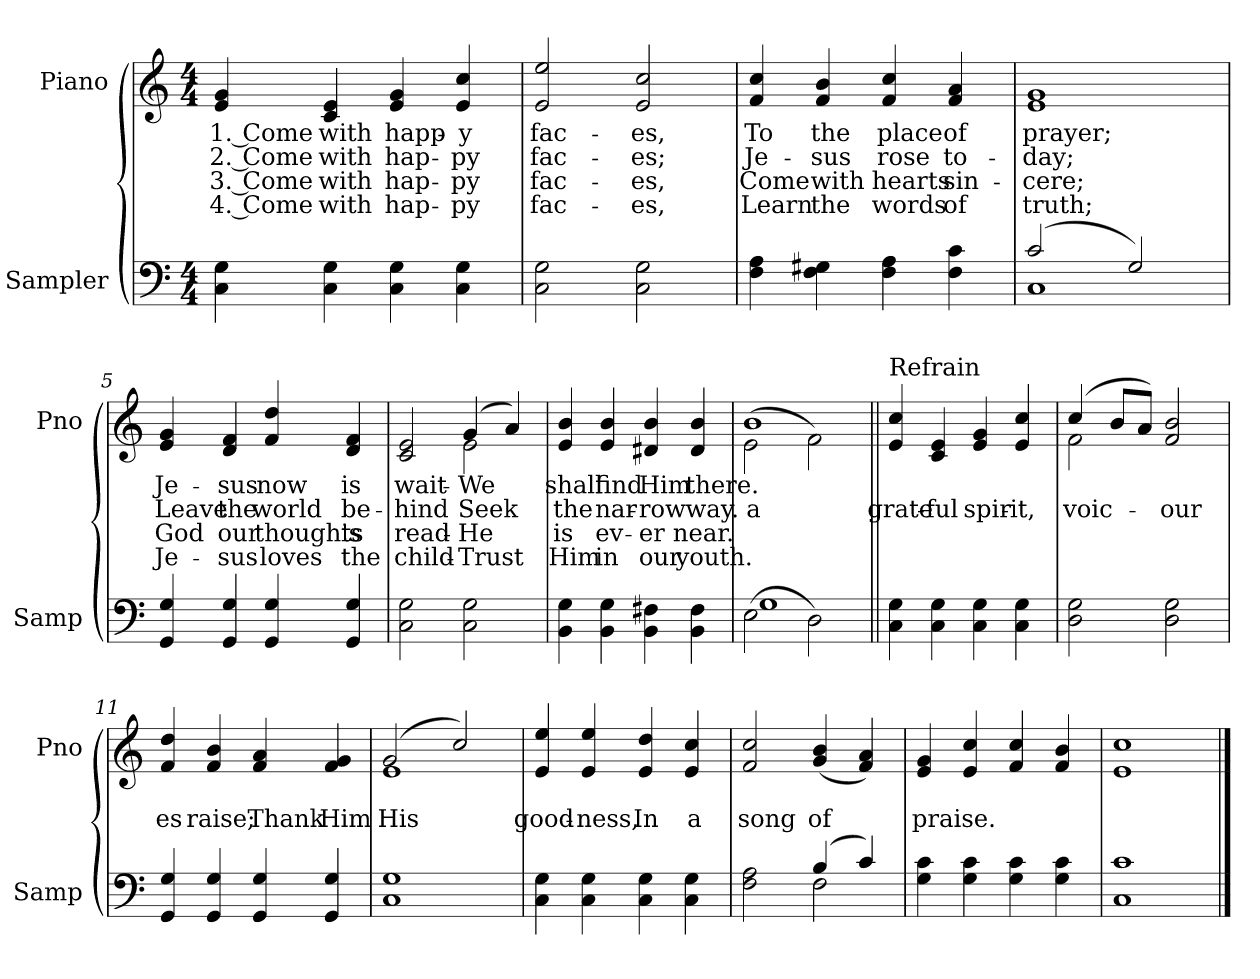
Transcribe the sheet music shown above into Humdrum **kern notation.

**kern	**kern	**text	**text	**text	**text
*part2	*part1	*part1	*part1	*part1	*part1
*staff2	*staff1	*staff1	*staff1	*staff1	*staff1
*I"Sampler	*I"Piano	*	*	*	*
*I'Samp	*I'Pno	*	*	*	*
*clefF4	*clefG2	*	*	*	*
*M4/4	*M4/4	*	*	*	*
=1	=1	=1	=1	=1	=1
4C 4G	4e 4g	1. Come	2. Come	3. Come	4. Come
4C 4G	4c 4e	with	with	with	with
4C 4G	4e 4g	happ-	hap-	hap-	hap-
4C 4G	4e 4cc	-y	-py	-py	-py
=2	=2	=2	=2	=2	=2
2C 2G	2e 2ee	fac-	fac-	fac-	fac-
2C 2G	2e 2cc	-es,	-es;	-es,	-es,
=3	=3	=3	=3	=3	=3
4F 4A	4f 4cc	To	Je-	Come	Learn
4F 4G#X	4f 4b	the	-sus	with	the
4F 4A	4f 4cc	place	rose	hearts	words
4F 4c	4f 4a	of	to-	sin-	of
=4	=4	=4	=4	=4	=4
*^	*	*	*	*	*
(2c/	1C	1e 1g	prayer;	-day;	-cere;	truth;
2G/)	.	.	.	.	.	.
*v	*v	*	*	*	*	*
=5	=5	=5	=5	=5	=5
4GG 4G	4e 4g	Je-	Leave	God	Je-
4GG 4G	4d 4f	-sus	the	our	-sus
4GG 4G	4f 4dd	now	world	thoughts	loves
4GG 4G	4d 4f	is	be-	is	the
=6	=6	=6	=6	=6	=6
*	*^	*	*	*	*
2C 2G	2c 2e	2ryy	wait-	-hind	read-	child-
2C 2G	(4g/	2e	We	Seek	He	Trust
.	4a/)	.	.	.	.	.
*	*v	*v	*	*	*	*
=7	=7	=7	=7	=7	=7
4BB 4G	4e 4b	shall	the	is	Him
4BB 4G	4e 4b	find	nar-	ev-	in
4BB 4F#X	4d#X 4b	Him	-row	-er	our
4BB 4F#	4d# 4b	there.	way.	near.	youth.
=8	=8	=8	=8	=8	=8
*^	*^	*	*	*	*
(2E\	1G	(2e\	1b	.	a	.	.
2D\)	.	2f\)	.	.	.	.	.
*v	*v	*	*	*	*	*	*
*	*v	*v	*	*	*	*
=9||	=9||	=9||	=9||	=9||	=9||
!	!LO:TX:t=Refrain	!	!	!	!
4C 4G	4e 4cc	.	grate-	.	.
4C 4G	4c 4e	.	-ful	.	.
4C 4G	4e 4g	.	spir-	.	.
4C 4G	4e 4cc	.	-it,	.	.
=10	=10	=10	=10	=10	=10
*	*^	*	*	*	*
2D 2G	(4cc/	2f	.	voic-	.	.
.	8b/L	.	.	.	.	.
.	8a/J)	.	.	.	.	.
2D 2G	2f 2b	2ryy	.	our	.	.
*	*v	*v	*	*	*	*
=11	=11	=11	=11	=11	=11
4GG 4G	4f 4dd	.	-es	.	.
4GG 4G	4f 4b	.	raise;	.	.
4GG 4G	4f 4a	.	Thank	.	.
4GG 4G	4f 4g	.	Him	.	.
=12	=12	=12	=12	=12	=12
*	*^	*	*	*	*
1C 1G	(2g/	1e	.	His	.	.
.	2cc/)	.	.	.	.	.
*	*v	*v	*	*	*	*
=13	=13	=13	=13	=13	=13
4C 4G	4e 4ee	.	good-	.	.
4C 4G	4e 4ee	.	-ness,	.	.
4C 4G	4e 4dd	.	In	.	.
4C 4G	4e 4cc	.	a	.	.
=14	=14	=14	=14	=14	=14
*^	*	*	*	*	*
2F 2A	2ryy	2f 2cc	.	song	.	.
(4B/	2F	(4g 4b	.	of	.	.
4c/)	.	4f 4a)	.	.	.	.
*v	*v	*	*	*	*	*
=15	=15	=15	=15	=15	=15
4G 4c	4e 4g	.	praise.	.	.
4G 4c	4e 4cc	.	.	.	.
4G 4c	4f 4cc	.	.	.	.
4G 4c	4f 4b	.	.	.	.
=16	=16	=16	=16	=16	=16
1C 1c	1e 1cc	.	.	.	.
==	==	==	==	==	==
*-	*-	*-	*-	*-	*-
